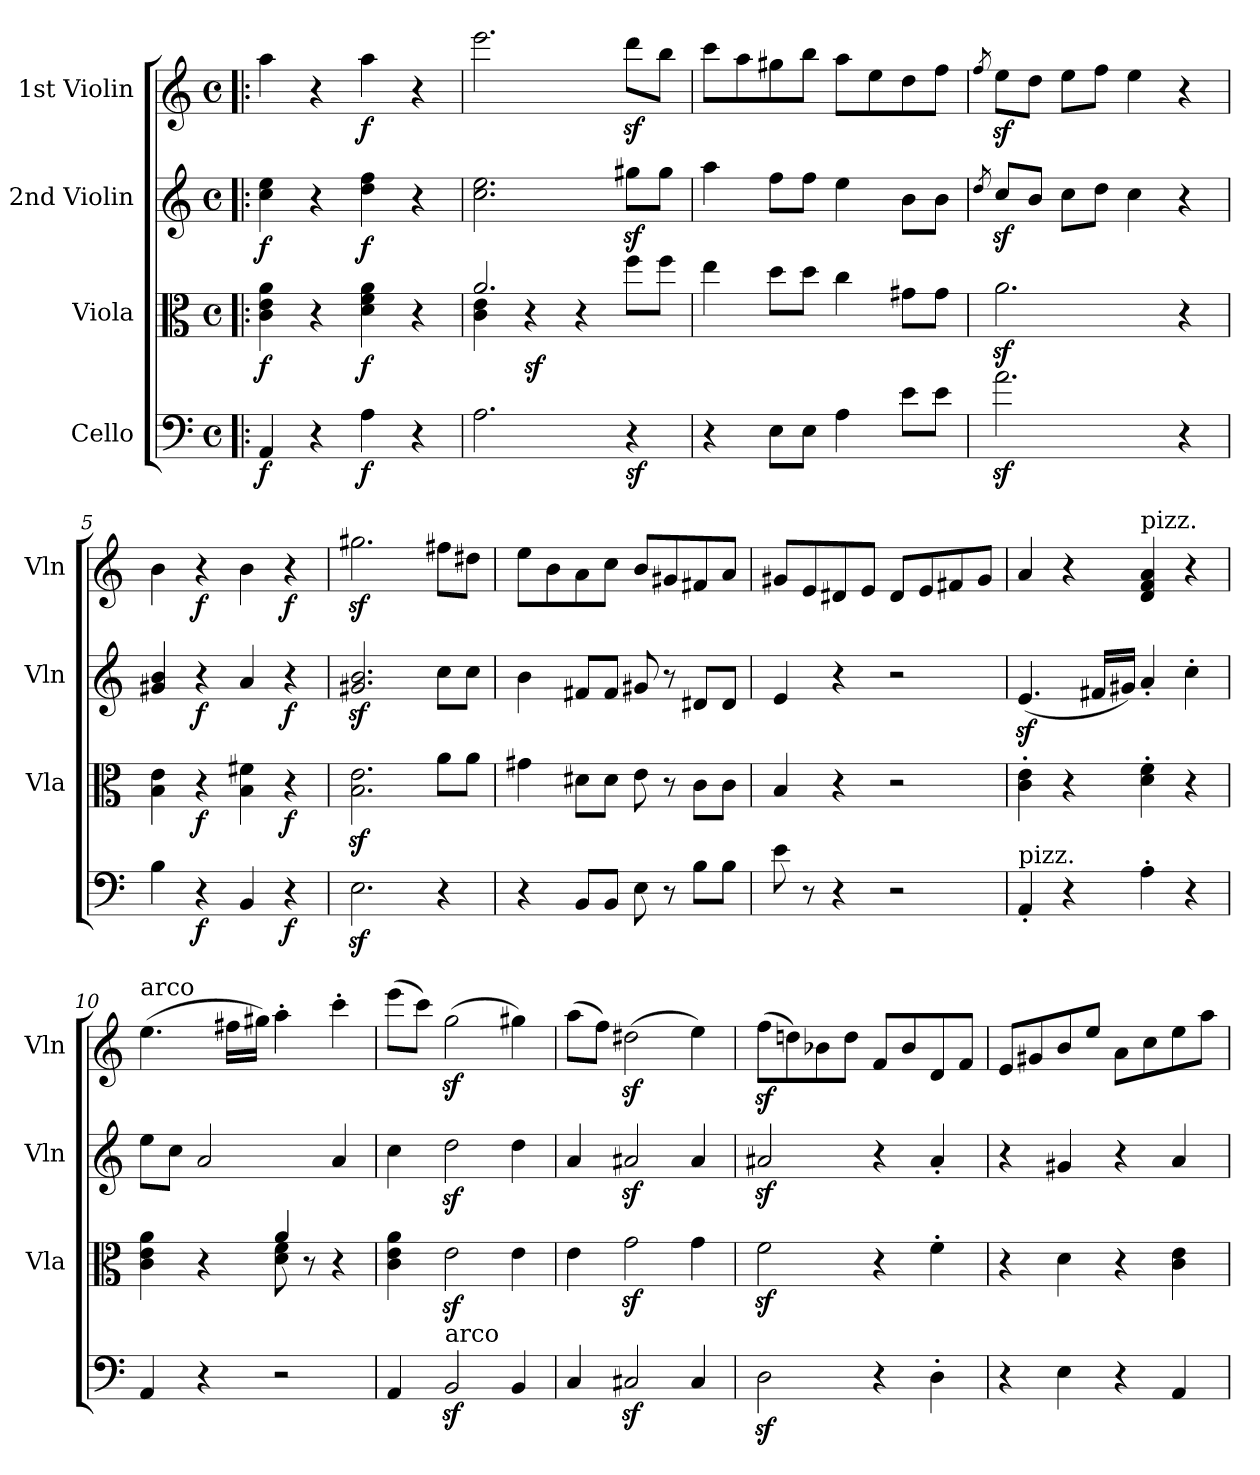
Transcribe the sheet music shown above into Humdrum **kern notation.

**kern	**dynam	**kern	**dynam	**kern	**dynam	**kern	**dynam
*part4	*part4	*part3	*part3	*part2	*part2	*part1	*part1
*staff4	*staff4	*staff3	*staff3	*staff2	*staff2	*staff1	*staff1
*I"Cello	*	*I"Viola	*	*I"2nd Violin	*	*I"1st Violin	*
*	*	*I'Vla	*	*I'Vln	*	*I'Vln	*
*clefF4	*	*clefC3	*	*clefG2	*	*clefG2	*
*k[]	*	*k[]	*	*k[]	*	*k[]	*
*C:	*	*C:	*	*C:	*	*C:	*
*M4/4	*	*M4/4	*	*M4/4	*	*M4/4	*
*met(c)	*	*met(c)	*	*met(c)	*	*met(c)	*
=1!|:	=1!|:	=1!|:	=1!|:	=1!|:	=1!|:	=1!|:	=1!|:
!	!LO:DY:b	!	!LO:DY:b	!	!LO:DY:b	!	!LO:DY:a
4AA/	f	4c\ 4e\ 4a\	f	4cc\ 4ee\	f	4aa\	Presto
4r	.	4r	.	4r	.	4r	.
!	!LO:DY:b	!	!LO:DY:b	!	!LO:DY:b	!	!LO:DY:b
4A\	f	4d\ 4f\ 4a\	f	4dd\ 4ff\	f	4aa\	f
4r	.	4r	.	4r	.	4r	.
=2	=2	=2	=2	=2	=2	=2	=2
*	*	*^	*	*	*	*	*
2.A\	.	2.a/	4c\ 4e\	.	2.cc\ 2.ee\	.	2.eee\	.
!	!	!	!	!LO:DY:b	!	!	!	!
.	.	.	4rB	sf	.	.	.	.
.	.	.	4rB	.	.	.	.	.
!	!LO:DY:b	!	!	!	!	!	!	!
4r	sf	8ff\L	4ryy	.	8gg#Xz<\L	.	8dddz<\L	.
.	.	8ff\J	.	.	8gg#\J	.	8bb\J	.
*	*	*v	*v	*	*	*	*	*
=3	=3	=3	=3	=3	=3	=3	=3
4r	.	4ee\	.	4aa\	.	8ccc\L	.
.	.	.	.	.	.	8aa\	.
8E\L	.	8dd\L	.	8ff\L	.	8gg#X\	.
8E\J	.	8dd\J	.	8ff\J	.	8bb\J	.
4A\	.	4cc\	.	4ee\	.	8aa\L	.
.	.	.	.	.	.	8ee\	.
8e\L	.	8g#X\L	.	8b\L	.	8dd\	.
8e\J	.	8g#\J	.	8b\J	.	8ff\J	.
=4	=4	=4	=4	=4	=4	=4	=4
.	.	.	.	8qdd/	.	8qff/	.
2.az<\	.	2.az<\	.	8ccz</L	.	8eez<\L	.
.	.	.	.	8b/J	.	8dd\J	.
.	.	.	.	8cc\L	.	8ee\L	.
.	.	.	.	8dd\J	.	8ff\J	.
.	.	.	.	4cc\	.	4ee\	.
4r	.	4r	.	4r	.	4r	.
=5	=5	=5	=5	=5	=5	=5	=5
4B\	.	4B\ 4e\	.	4g#X/ 4b/	.	4b\	.
!	!LO:DY:b	!	!LO:DY:b	!	!LO:DY:b	!	!LO:DY:b
4r	f	4r	f	4r	f	4r	f
4BB/	.	4B\ 4f#X\	.	4a/	.	4b\	.
!	!LO:DY:b	!	!LO:DY:b	!	!LO:DY:b	!	!LO:DY:b
4r	f	4r	f	4r	f	4r	f
=6	=6	=6	=6	=6	=6	=6	=6
2.Ez<\	.	2.Bz<\ 2.ez<\	.	2.g#Xz</ 2.bz</	.	2.gg#Xz<\	.
4r	.	8a\L	.	8cc\L	.	8ff#X\L	.
.	.	8a\J	.	8cc\J	.	8dd#X\J	.
=7	=7	=7	=7	=7	=7	=7	=7
4r	.	4g#X\	.	4b\	.	8ee\L	.
.	.	.	.	.	.	8b\	.
8BB/L	.	8d#X\L	.	8f#X/L	.	8a\	.
8BB/J	.	8d#\J	.	8f#/J	.	8cc\J	.
8E\	.	8e\	.	8g#X/	.	8b/L	.
8r	.	8r	.	8r	.	8g#X/	.
8B\L	.	8c\L	.	8d#X/L	.	8f#X/	.
8B\J	.	8c\J	.	8d#/J	.	8a/J	.
=8	=8	=8	=8	=8	=8	=8	=8
8e\	.	4B/	.	4e/	.	8g#X/L	.
8r	.	.	.	.	.	8e/	.
4r	.	4r	.	4r	.	8d#X/	.
.	.	.	.	.	.	8e/J	.
2r	.	2r	.	2r	.	8d#/L	.
.	.	.	.	.	.	8e/	.
.	.	.	.	.	.	8f#X/	.
.	.	.	.	.	.	8g#/J	.
=9	=9	=9	=9	=9	=9	=9	=9
!LO:TX:a:t=pizz.	!	!	!	!	!	!	!
4AA'/	.	4c'\ 4e'\	.	(4.ez</	.	4a/	.
4r	.	4r	.	.	.	4r	.
.	.	.	.	16f#X/LL	.	.	.
.	.	.	.	16g#X/JJ)	.	.	.
!	!	!	!	!	!	!LO:TX:a:t=pizz.	!
4A'\	.	4d'\ 4f'\	.	4a'/	.	4d/ 4f/ 4a/	.
4r	.	4r	.	4cc'\	.	4r	.
!!LO:LB:g=z
=10	=10	=10	=10	=10	=10	=10	=10
*	*	*^	*	*	*	*	*
!	!	!	!	!	!	!	!LO:TX:a:t=arco	!
4AA/	.	4c\ 4e\ 4a\	2ryy	.	8ee\L	.	(4.ee\	.
.	.	.	.	.	8cc\J	.	.	.
4r	.	4r	.	.	2a/	.	.	.
.	.	.	.	.	.	.	16ff#X\LL	.
.	.	.	.	.	.	.	16gg#X\JJ)	.
2r	.	4a/	8d\ 8f\	.	.	.	4aa'\	.
.	.	.	8rB	.	.	.	.	.
.	.	4r	4ryy	.	4a/	.	4ccc'\	.
*	*	*v	*v	*	*	*	*	*
=11	=11	=11	=11	=11	=11	=11	=11
4AA/	.	4c\ 4e\ 4a\	.	4cc\	.	(8eee\L	.
.	.	.	.	.	.	8ccc\J)	.
!LO:TX:a:t=arco	!	!	!	!	!	!	!
2BBz</	.	2ez<\	.	2ddz<\	.	(2ggz<\	.
4BB/	.	4e\	.	4dd\	.	4gg#X\)	.
=12	=12	=12	=12	=12	=12	=12	=12
4C/	.	4e\	.	4a/	.	(8aa\L	.
.	.	.	.	.	.	8ff\J)	.
2C#Xz</	.	2gz<\	.	2a#Xz</	.	(2dd#Xz<\	.
4C#/	.	4g\	.	4a#/	.	4ee\)	.
=13	=13	=13	=13	=13	=13	=13	=13
2Dz<\	.	2fz<\	.	2a#Xz</	.	(8ffz<\L	.
.	.	.	.	.	.	8ddn\)	.
.	.	.	.	.	.	8b-X\	.
.	.	.	.	.	.	8dd\J	.
4r	.	4r	.	4r	.	8f/L	.
.	.	.	.	.	.	8b-/	.
4D'\	.	4f'\	.	4a#'/	.	8d/	.
.	.	.	.	.	.	8f/J	.
=14	=14	=14	=14	=14	=14	=14	=14
4r	.	4r	.	4r	.	8e/L	.
.	.	.	.	.	.	8g#X/	.
4E\	.	4d\	.	4g#X/	.	8b/	.
.	.	.	.	.	.	8ee/J	.
4r	.	4r	.	4r	.	8a\L	.
.	.	.	.	.	.	8cc\	.
4AA/	.	4c\ 4e\	.	4a/	.	8ee\	.
.	.	.	.	.	.	8aa\J	.
=	=	=	=	=	=	=	=
*-	*-	*-	*-	*-	*-	*-	*-
